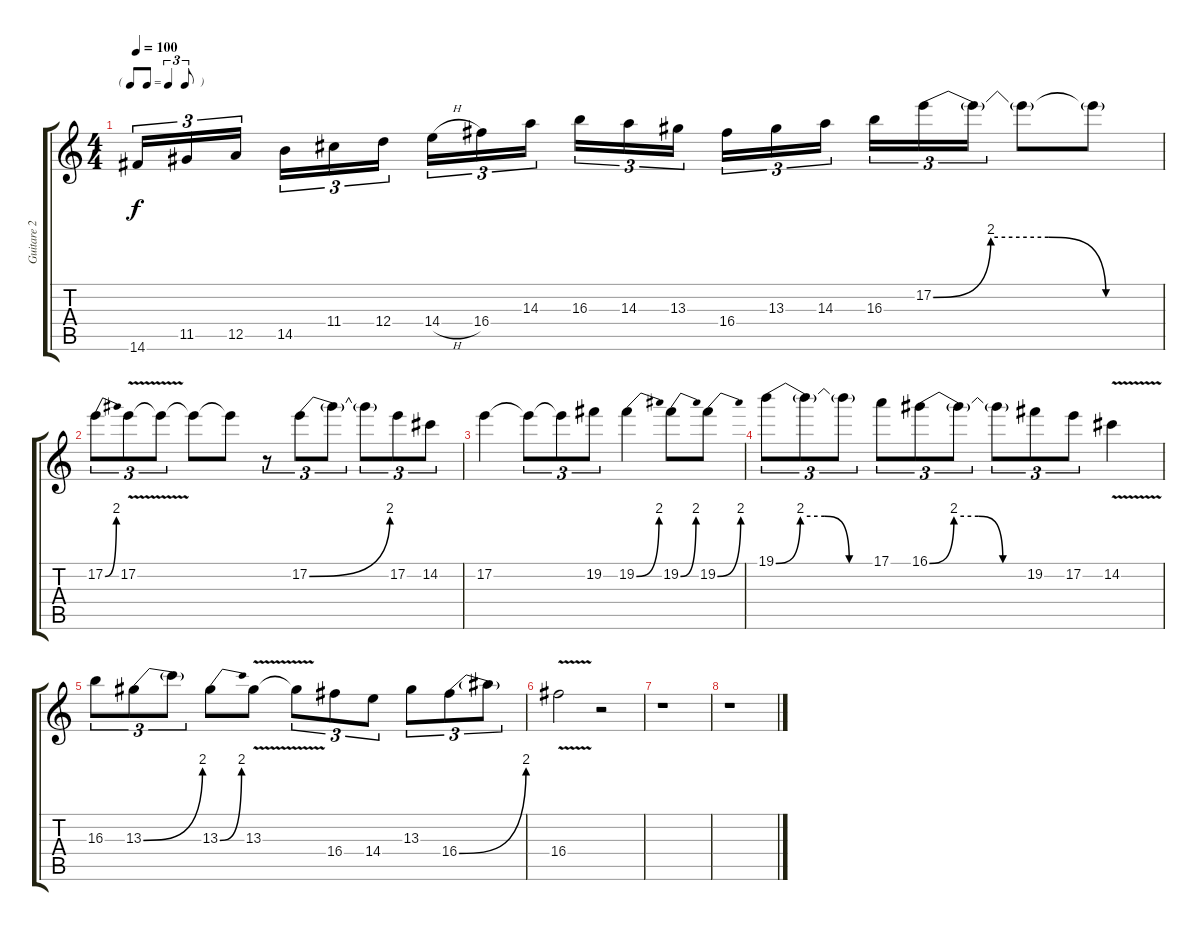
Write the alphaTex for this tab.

\track ("Guitare 2" "Guitare 2") {instrument overdrivenguitar}
\staff {score tabs}
\tuning (E4 B3 G3 D3 A2 E2) {hide}
\ts (4 4)
\tf triplet8th
\tempo 100
\clef g2
\ks c
14.6.16{tu (3 2) dy f} 11.5.16{tu (3 2)} 12.5.16{tu (3 2)} 14.5.16{tu (3 2)} 11.4.16{tu (3 2)} 12.4.16{tu (3 2)} 14.4{h}.16{tu (3 2)} 16.4.16{tu (3 2)} 14.3.16{tu (3 2)} 16.3.16{tu (3 2)} 14.3.16{tu (3 2)} 13.3.16{tu (3 2)} 16.4.16{tu (3 2)} 13.3.16{tu (3 2)} 14.3.16{tu (3 2)} 16.3.16{tu (3 2)} 17.2{be (custom 0 0 15 8 30 8 45 0 60 0)}.16{tu (3 2)} 17.2{t}.16{tu (3 2)} 17.2{t}.8 17.2{t}.8 |
17.2{be (bend 0 0 60 8)}.8{tu (3 2)} 17.2{v}.8{tu (3 2)} 17.2{t}.8{tu (3 2)} 17.2{t}.8 17.2{t}.8 r.8{tu (3 2)} 17.2{be (bend 0 0 60 8)}.8{tu (3 2)} 17.2{t}.8{tu (3 2)} 17.2{t}.8{tu (3 2)} 17.2.8{tu (3 2)} 14.2.8{tu (3 2)} |
17.2.4 17.2{t}.8{tu (3 2)} 17.2{t}.8{tu (3 2)} 19.2.8{tu (3 2)} 19.2{be (bend 0 0 60 8)}.4 19.2{be (bend 0 0 60 8)}.8 19.2{be (bend 0 0 60 8)}.8 |
19.1{be (custom 0 0 15 8 30 8 45 0 60 0)}.8{tu (3 2)} 19.1{t}.8{tu (3 2)} 19.1{t}.8{tu (3 2)} 17.1.8{tu (3 2)} 16.1{be (custom 0 0 15 8 30 8 45 0 60 0)}.8{tu (3 2)} 16.1{t}.8{tu (3 2)} 16.1{t}.8{tu (3 2)} 19.2.8{tu (3 2)} 17.2.8{tu (3 2)} 14.2{v}.4 |
16.3.8{tu (3 2)} 13.3{be (bend 0 0 60 8)}.8{tu (3 2)} 13.3{t}.8{tu (3 2)} 13.3{be (bend 0 0 60 8)}.8 13.3{v}.8 13.3{t}.8{tu (3 2)} 16.4.8{tu (3 2)} 14.4.8{tu (3 2)} 13.3.8{tu (3 2)} 16.4{be (bend 0 0 60 8)}.8{tu (3 2)} 16.4{t}.8{tu (3 2)} |
16.4{v}.2 r.2 |
r.1 |
r.1
